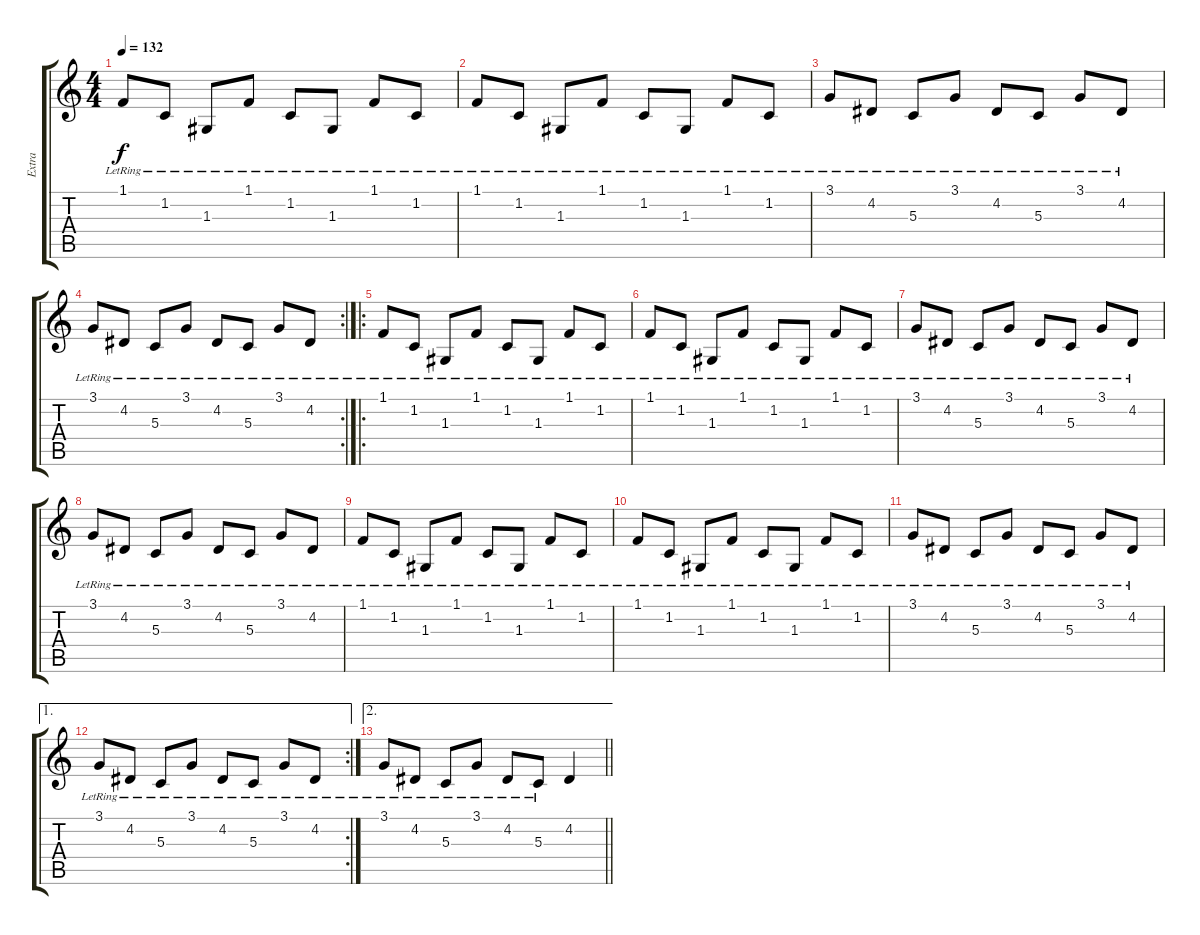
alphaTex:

\track ("Extra" "Extra") {instrument brightacousticpiano}
\staff {score tabs}
\tuning (E4 B3 G3 D3 A2 E2) {hide}
\ts (4 4)
\tempo 132
\clef g2
\ks c
1.1{lr}.8{dy f} 1.2{lr}.8 1.3{lr}.8 1.1{lr}.8 1.2{lr}.8 1.3{lr}.8 1.1{lr}.8 1.2{lr}.8 |
1.1{lr}.8 1.2{lr}.8 1.3{lr}.8 1.1{lr}.8 1.2{lr}.8 1.3{lr}.8 1.1{lr}.8 1.2{lr}.8 |
3.1{lr}.8 4.2{lr}.8 5.3{lr}.8 3.1{lr}.8 4.2{lr}.8 5.3{lr}.8 3.1{lr}.8 4.2{lr}.8 |
\rc 2
3.1{lr}.8 4.2{lr}.8 5.3{lr}.8 3.1{lr}.8 4.2{lr}.8 5.3{lr}.8 3.1{lr}.8 4.2{lr}.8 |
\ro
1.1{lr}.8 1.2{lr}.8 1.3{lr}.8 1.1{lr}.8 1.2{lr}.8 1.3{lr}.8 1.1{lr}.8 1.2{lr}.8 |
1.1{lr}.8 1.2{lr}.8 1.3{lr}.8 1.1{lr}.8 1.2{lr}.8 1.3{lr}.8 1.1{lr}.8 1.2{lr}.8 |
3.1{lr}.8 4.2{lr}.8 5.3{lr}.8 3.1{lr}.8 4.2{lr}.8 5.3{lr}.8 3.1{lr}.8 4.2{lr}.8 |
3.1{lr}.8 4.2{lr}.8 5.3{lr}.8 3.1{lr}.8 4.2{lr}.8 5.3{lr}.8 3.1{lr}.8 4.2{lr}.8 |
1.1{lr}.8 1.2{lr}.8 1.3{lr}.8 1.1{lr}.8 1.2{lr}.8 1.3{lr}.8 1.1{lr}.8 1.2{lr}.8 |
1.1{lr}.8 1.2{lr}.8 1.3{lr}.8 1.1{lr}.8 1.2{lr}.8 1.3{lr}.8 1.1{lr}.8 1.2{lr}.8 |
3.1{lr}.8 4.2{lr}.8 5.3{lr}.8 3.1{lr}.8 4.2{lr}.8 5.3{lr}.8 3.1{lr}.8 4.2{lr}.8 |
\ae 1
\rc 2
3.1{lr}.8 4.2{lr}.8 5.3{lr}.8 3.1{lr}.8 4.2{lr}.8 5.3{lr}.8 3.1{lr}.8 4.2{lr}.8 |
\ae 2
\barLineRight lightlight
3.1{lr}.8 4.2{lr}.8 5.3{lr}.8 3.1{lr}.8 4.2{lr}.8 5.3{lr}.8 4.2.4
